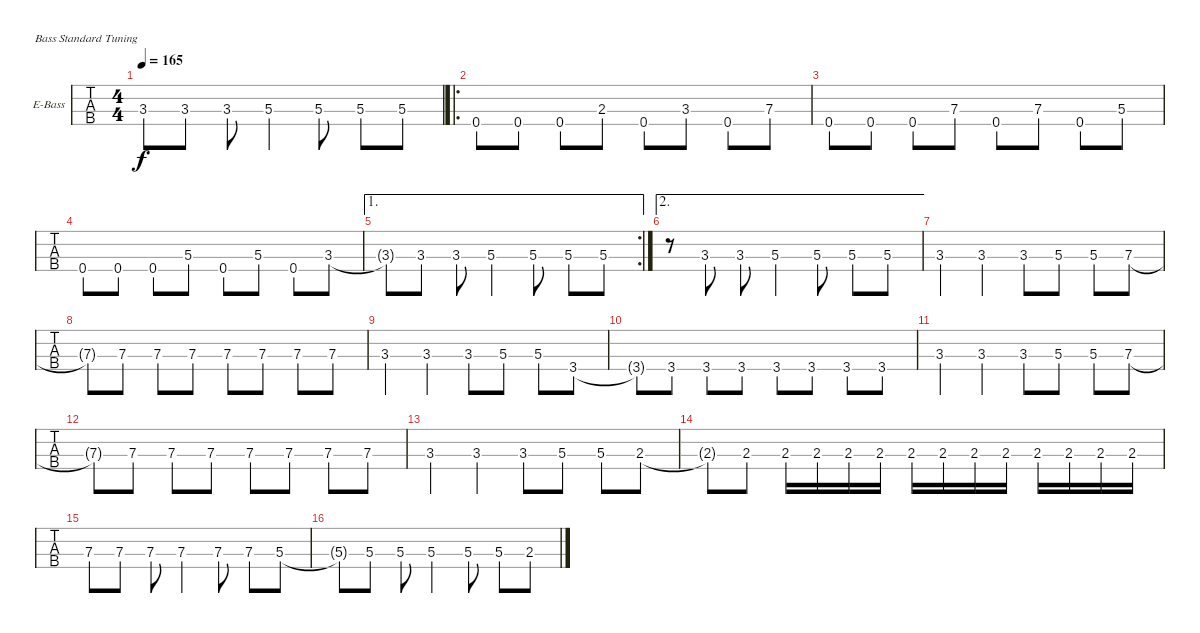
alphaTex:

\bracketExtendMode groupsimilarinstruments
\firstSystemTrackNameOrientation horizontal
\otherSystemsTrackNameOrientation horizontal
\track ("Bass" "E-Bass") {instrument slapbass1}
\staff {tabs}
\tuning (G2 D2 A1 E1)
\ts (4 4)
\tempo 165
\clef f4
\ks c
3.3{t}.8{dy f} 3.3.8 3.3.8 5.3.4 5.3.8 5.3.8 5.3.8 |
\ro
0.4.8 0.4.8 0.4.8 2.3.8 0.4.8 3.3.8 0.4.8 7.3.8 |
0.4.8 0.4.8 0.4.8 7.3.8 0.4.8 7.3.8 0.4.8 5.3.8 |
0.4.8 0.4.8 0.4.8 5.3.8 0.4.8 5.3.8 0.4.8 3.3.8 |
\ae 1
\rc 2
3.3{t}.8 3.3.8 3.3.8 5.3.4 5.3.8 5.3.8 5.3.8 |
\ae 2
r.8 3.3.8 3.3.8 5.3.4 5.3.8 5.3.8 5.3.8 |
3.3.4 3.3.4 3.3.8 5.3.8 5.3.8 7.3.8 |
7.3{t}.8 7.3.8 7.3.8 7.3.8 7.3.8 7.3.8 7.3.8 7.3.8 |
3.3.4 3.3.4 3.3.8 5.3.8 5.3.8 3.4.8 |
3.4{t}.8 3.4.8 3.4.8 3.4.8 3.4.8 3.4.8 3.4.8 3.4.8 |
3.3.4 3.3.4 3.3.8 5.3.8 5.3.8 7.3.8 |
7.3{t}.8 7.3.8 7.3.8 7.3.8 7.3.8 7.3.8 7.3.8 7.3.8 |
3.3.4 3.3.4 3.3.8 5.3.8 5.3.8 2.3.8 |
2.3{t}.8 2.3.8 2.3.16 2.3.16 2.3.16 2.3.16 2.3.16 2.3.16 2.3.16 2.3.16 2.3.16 2.3.16 2.3.16 2.3.16 |
7.3.8 7.3.8 7.3.8 7.3.4 7.3.8 7.3.8 5.3.8 |
5.3{t}.8 5.3.8 5.3.8 5.3.4 5.3.8 5.3.8 2.3.8
